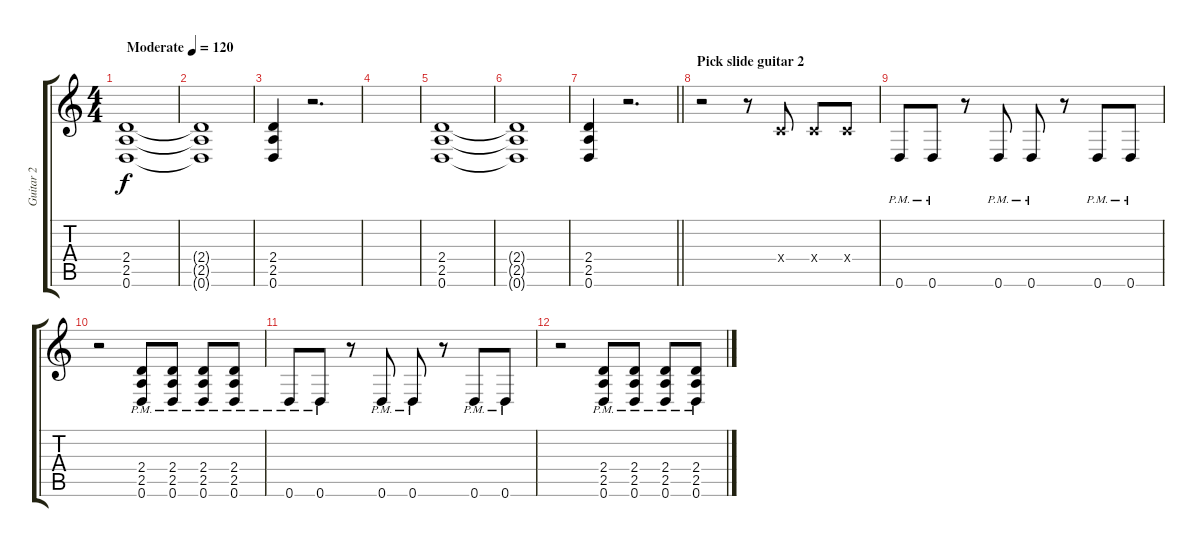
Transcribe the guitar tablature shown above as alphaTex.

\track ("Guitar 2" "Guitar 2") {instrument distortionguitar}
\staff {score tabs}
\tuning (D4 A3 F3 C3 G2 D2) {hide}
\ts (4 4)
\tempo (120 "Moderate")
\clef g2
\ks c
(2.4 2.5 0.6).1{dy f instrument distortionguitar} |
(2.4{t} 2.5{t} 0.6{t}).1 |
(2.4 2.5 0.6).4 r.2{d} |
|
(2.4 2.5 0.6).1 |
(2.4{t} 2.5{t} 0.6{t}).1 |
\barLineRight lightlight
(2.4 2.5 0.6).4 r.2{d} |
\section ("" "Pick slide guitar 2")
r.2 r.8 0.4{x}.8 0.4{x}.8 0.4{x}.8 |
0.6{pm}.8 0.6{pm}.8 r.8 0.6{pm}.8 0.6{pm}.8 r.8 0.6{pm}.8 0.6{pm}.8 |
r.2 (2.4{pm} 2.5{pm} 0.6{pm}).8 (2.4{pm} 2.5{pm} 0.6{pm}).8 (2.4{pm} 2.5{pm} 0.6{pm}).8 (2.4{pm} 2.5{pm} 0.6{pm}).8 |
0.6{pm}.8 0.6{pm}.8 r.8 0.6{pm}.8 0.6{pm}.8 r.8 0.6{pm}.8 0.6{pm}.8 |
r.2 (2.4{pm} 2.5{pm} 0.6{pm}).8 (2.4{pm} 2.5{pm} 0.6{pm}).8 (2.4{pm} 2.5{pm} 0.6{pm}).8 (2.4{pm} 2.5{pm} 0.6{pm}).8
